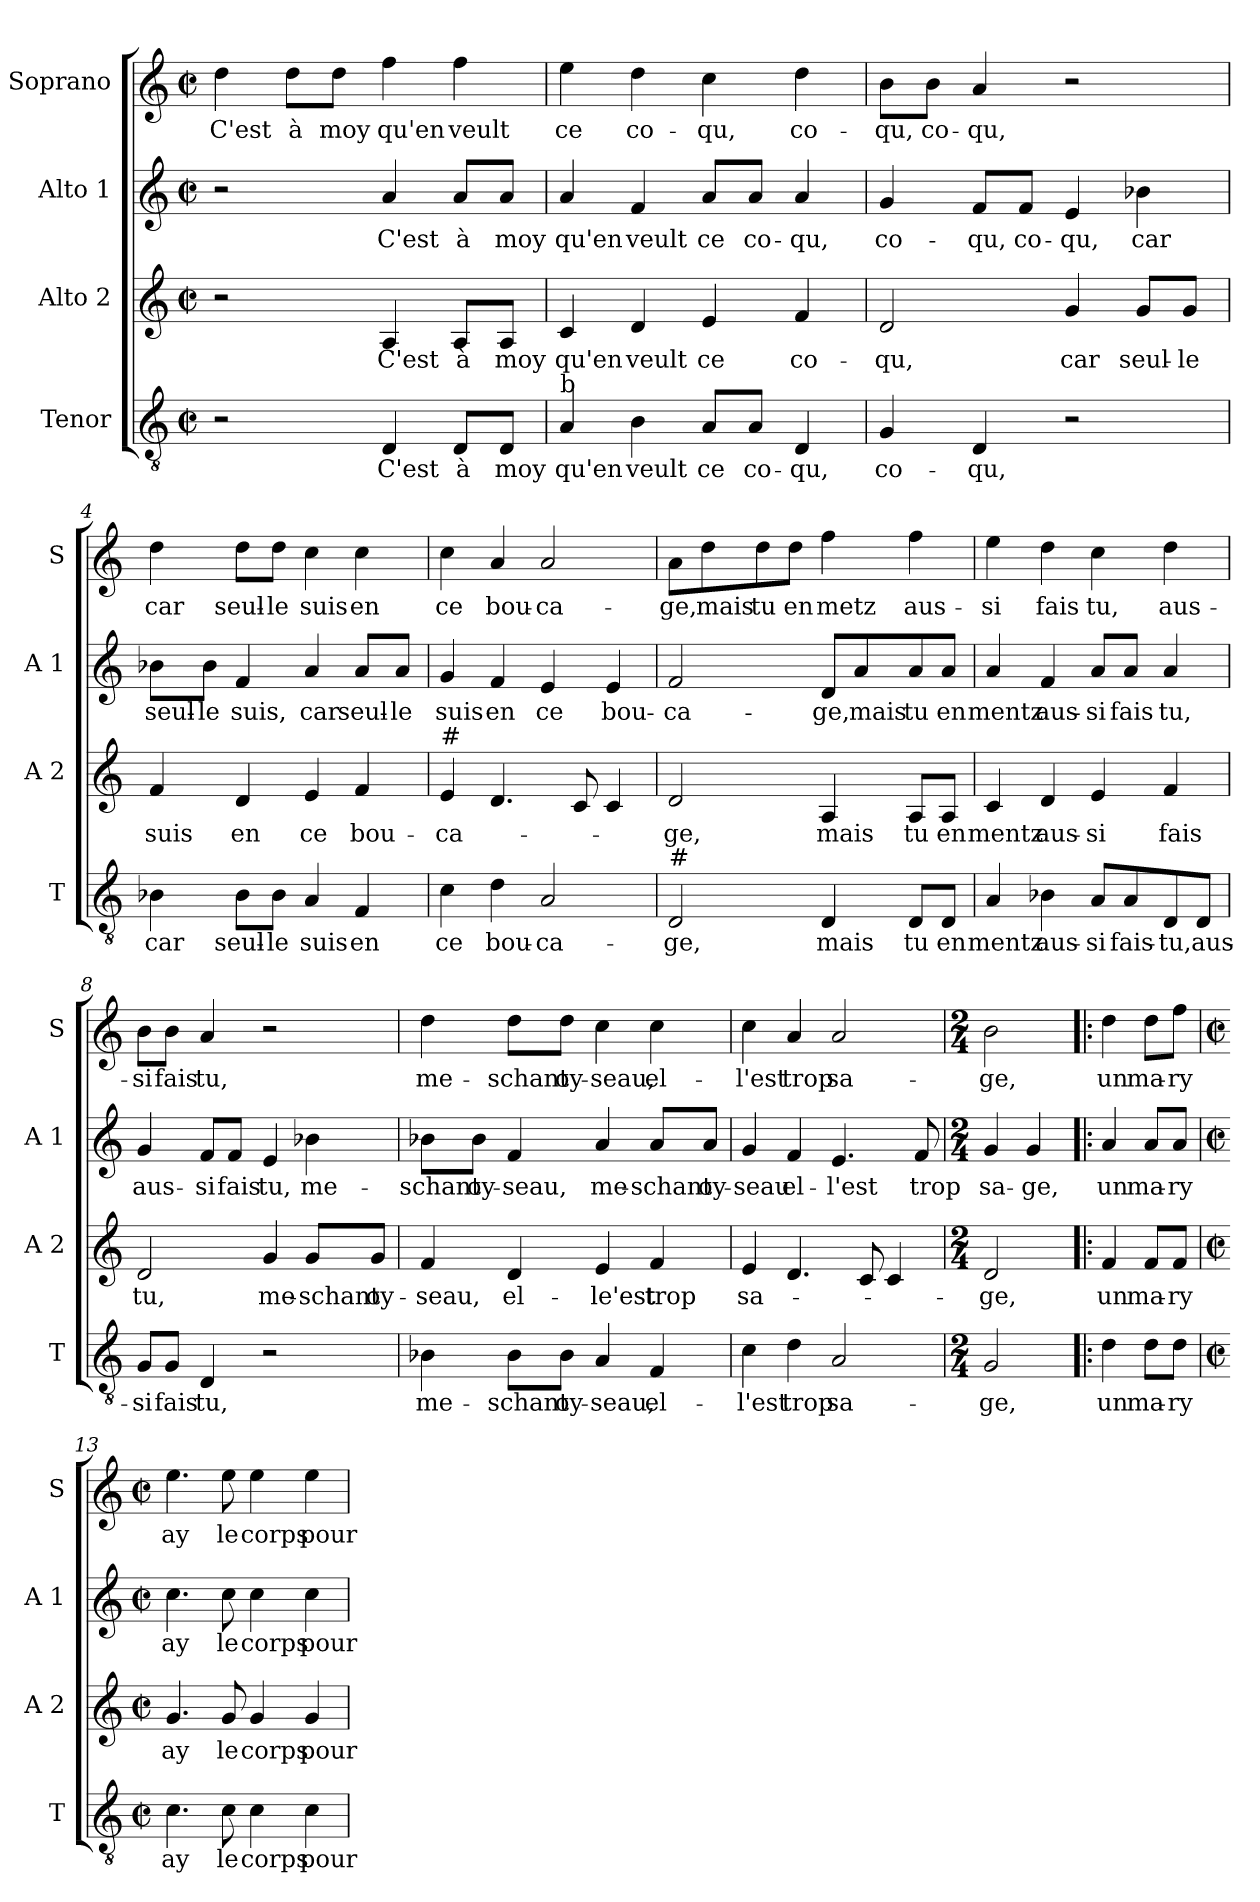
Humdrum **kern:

**kern	**text	**kern	**text	**kern	**text	**kern	**text
*part4	*part4	*part3	*part3	*part2	*part2	*part1	*part1
*staff4	*staff4	*staff3	*staff3	*staff2	*staff2	*staff1	*staff1
*I"Tenor	*	*I"Alto 2	*	*I"Alto 1	*	*I"Soprano	*
*I'T	*	*I'A 2	*	*I'A 1	*	*I'S	*
*clefGv2	*	*clefG2	*	*clefG2	*	*clefG2	*
*k[]	*	*k[]	*	*k[]	*	*k[]	*
*C:	*	*C:	*	*C:	*	*C:	*
*M2/2	*	*M2/2	*	*M2/2	*	*M2/2	*
*met(c|)	*	*met(c|)	*	*met(c|)	*	*met(c|)	*
=1	=1	=1	=1	=1	=1	=1	=1
!	!	!	!	!	!	!	!LO:LY:b
2r	.	2r	.	2r	.	4dd\	C'est
!	!	!	!	!	!	!	!LO:LY:b
.	.	.	.	.	.	8dd\L	à
!	!	!	!	!	!	!	!LO:LY:b
.	.	.	.	.	.	8dd\J	moy
!	!LO:LY:b	!	!LO:LY:b	!	!LO:LY:b	!	!LO:LY:b
4D/	C'est	4A/	C'est	4a/	C'est	4ff\	qu'en
!	!LO:LY:b	!	!LO:LY:b	!	!LO:LY:b	!	!LO:LY:b
8D/L	à	8A/L	à	8a/L	à	4ff\	veult
!	!LO:LY:b	!	!LO:LY:b	!	!LO:LY:b	!	!
8D/J	moy	8A/J	moy	8a/J	moy	.	.
=2	=2	=2	=2	=2	=2	=2	=2
!LO:TX:a:t=b	!	!	!	!	!	!	!
!	!LO:LY:b	!	!LO:LY:b	!	!LO:LY:b	!	!LO:LY:b
4A/	qu'en	4c/	qu'en	4a/	qu'en	4ee\	ce
!	!LO:LY:b	!	!LO:LY:b	!	!LO:LY:b	!	!LO:LY:b
4B\	veult	4d/	veult	4f/	veult	4dd\	co-
!	!LO:LY:b	!	!LO:LY:b	!	!LO:LY:b	!	!LO:LY:b
8A/L	ce	4e/	ce	8a/L	ce	4cc\	-qu,
!	!LO:LY:b	!	!	!	!LO:LY:b	!	!
8A/J	co-	.	.	8a/J	co-	.	.
!	!LO:LY:b	!	!LO:LY:b	!	!LO:LY:b	!	!LO:LY:b
4D/	-qu,	4f/	co-	4a/	-qu,	4dd\	co-
=3	=3	=3	=3	=3	=3	=3	=3
!	!LO:LY:b	!	!LO:LY:b	!	!LO:LY:b	!	!LO:LY:b
4G/	co-	2d/	-qu,	4g/	co-	8b\L	-qu,
!	!	!	!	!	!	!	!LO:LY:b
.	.	.	.	.	.	8b\J	co-
!	!LO:LY:b	!	!	!	!LO:LY:b	!	!LO:LY:b
4D/	-qu,	.	.	8f/L	-qu,	4a/	-qu,
!	!	!	!	!	!LO:LY:b	!	!
.	.	.	.	8f/J	co-	.	.
!	!	!	!LO:LY:b	!	!LO:LY:b	!	!
2r	.	4g/	car	4e/	-qu,	2r	.
!	!	!	!LO:LY:b	!	!LO:LY:b	!	!
.	.	8g/L	seul-	4b-X\	car	.	.
!	!	!	!LO:LY:b	!	!	!	!
.	.	8g/J	-le	.	.	.	.
=4	=4	=4	=4	=4	=4	=4	=4
!	!LO:LY:b	!	!LO:LY:b	!	!LO:LY:b	!	!LO:LY:b
4B-X\	car	4f/	suis	8b-X\L	seul-	4dd\	car
!	!	!	!	!	!LO:LY:b	!	!
.	.	.	.	8b-\J	-le	.	.
!	!LO:LY:b	!	!LO:LY:b	!	!LO:LY:b	!	!LO:LY:b
8B-\L	seul-	4d/	en	4f/	suis,	8dd\L	seul-
!	!LO:LY:b	!	!	!	!	!	!LO:LY:b
8B-\J	-le	.	.	.	.	8dd\J	-le
!	!LO:LY:b	!	!LO:LY:b	!	!LO:LY:b	!	!LO:LY:b
4A/	suis	4e/	ce	4a/	car	4cc\	suis
!	!LO:LY:b	!	!LO:LY:b	!	!LO:LY:b	!	!LO:LY:b
4F/	en	4f/	bou-	8a/L	seul-	4cc\	en
!	!	!	!	!	!LO:LY:b	!	!
.	.	.	.	8a/J	-le	.	.
!!LO:LB:g=z
=5	=5	=5	=5	=5	=5	=5	=5
!	!	!LO:TX:a:t=#	!	!	!	!	!
!	!LO:LY:b	!	!LO:LY:b	!	!LO:LY:b	!	!LO:LY:b
4c\	ce	4e/	-ca-	4g/	suis	4cc\	ce
!	!LO:LY:b	!	!	!	!LO:LY:b	!	!LO:LY:b
4d\	bou-	4.d/	.	4f/	en	4a/	bou-
!	!LO:LY:b	!	!	!	!LO:LY:b	!	!LO:LY:b
2A/	-ca-	.	.	4e/	ce	2a/	-ca-
.	.	8c/	.	.	.	.	.
!	!	!	!	!	!LO:LY:b	!	!
.	.	4c/	.	4e/	bou-	.	.
=6	=6	=6	=6	=6	=6	=6	=6
!LO:TX:a:t=#	!	!	!	!	!	!	!
!	!LO:LY:b	!	!LO:LY:b	!	!LO:LY:b	!	!LO:LY:b
2D/	-ge,	2d/	-ge,	2f/	-ca-	8a\L	-ge,
!	!	!	!	!	!	!	!LO:LY:b
.	.	.	.	.	.	8dd\	mais
!	!	!	!	!	!	!	!LO:LY:b
.	.	.	.	.	.	8dd\	tu
!	!	!	!	!	!	!	!LO:LY:b
.	.	.	.	.	.	8dd\J	en
!	!LO:LY:b	!	!LO:LY:b	!	!LO:LY:b	!	!LO:LY:b
4D/	mais	4A/	mais	8d/L	-ge,	4ff\	metz
!	!	!	!	!	!LO:LY:b	!	!
.	.	.	.	8a/	mais	.	.
!	!LO:LY:b	!	!LO:LY:b	!	!LO:LY:b	!	!LO:LY:b
8D/L	tu	8A/L	tu	8a/	tu	4ff\	aus-
!	!LO:LY:b	!	!LO:LY:b	!	!LO:LY:b	!	!
8D/J	en	8A/J	en	8a/J	en	.	.
=7	=7	=7	=7	=7	=7	=7	=7
!	!LO:LY:b	!	!LO:LY:b	!	!LO:LY:b	!	!LO:LY:b
4A/	mentz	4c/	mentz	4a/	mentz	4ee\	-si
!	!LO:LY:b	!	!LO:LY:b	!	!LO:LY:b	!	!LO:LY:b
4B-X\	aus-	4d/	aus-	4f/	aus-	4dd\	fais
!	!LO:LY:b	!	!LO:LY:b	!	!LO:LY:b	!	!LO:LY:b
8A/L	-si	4e/	-si	8a/L	-si	4cc\	tu,
!	!LO:LY:b	!	!	!	!LO:LY:b	!	!
8A/	fais-	.	.	8a/J	fais	.	.
!	!LO:LY:b	!	!LO:LY:b	!	!LO:LY:b	!	!LO:LY:b
8D/	-tu,	4f/	fais	4a/	tu,	4dd\	aus-
!	!LO:LY:b	!	!	!	!	!	!
8D/J	aus-	.	.	.	.	.	.
=8	=8	=8	=8	=8	=8	=8	=8
!	!LO:LY:b	!	!LO:LY:b	!	!LO:LY:b	!	!LO:LY:b
8G/L	-si	2d/	tu,	4g/	aus-	8b\L	-si
!	!LO:LY:b	!	!	!	!	!	!LO:LY:b
8G/J	fais	.	.	.	.	8b\J	fais
!	!LO:LY:b	!	!	!	!LO:LY:b	!	!LO:LY:b
4D/	tu,	.	.	8f/L	-si	4a/	tu,
!	!	!	!	!	!LO:LY:b	!	!
.	.	.	.	8f/J	fais	.	.
!	!	!	!LO:LY:b	!	!LO:LY:b	!	!
2r	.	4g/	me-	4e/	tu,	2r	.
!	!	!	!LO:LY:b	!	!LO:LY:b	!	!
.	.	8g/L	-schant	4b-X\	me-	.	.
!	!	!	!LO:LY:b	!	!	!	!
.	.	8g/J	oy-	.	.	.	.
!!LO:PB:g=z
=9	=9	=9	=9	=9	=9	=9	=9
!	!LO:LY:b	!	!LO:LY:b	!	!LO:LY:b	!	!LO:LY:b
4B-X\	me-	4f/	-seau,	8b-X\L	-schant	4dd\	me-
!	!	!	!	!	!LO:LY:b	!	!
.	.	.	.	8b-\J	oy-	.	.
!	!LO:LY:b	!	!LO:LY:b	!	!LO:LY:b	!	!LO:LY:b
8B-\L	-schant	4d/	el-	4f/	-seau,	8dd\L	-schant
!	!LO:LY:b	!	!	!	!	!	!LO:LY:b
8B-\J	oy-	.	.	.	.	8dd\J	oy-
!	!LO:LY:b	!	!LO:LY:b	!	!LO:LY:b	!	!LO:LY:b
4A/	-seau,	4e/	-le'est	4a/	me-	4cc\	-seau,
!	!LO:LY:b	!	!LO:LY:b	!	!LO:LY:b	!	!LO:LY:b
4F/	el-	4f/	trop	8a/L	-schant	4cc\	el-
!	!	!	!	!	!LO:LY:b	!	!
.	.	.	.	8a/J	oy-	.	.
=10	=10	=10	=10	=10	=10	=10	=10
!	!LO:LY:b	!	!LO:LY:b	!	!LO:LY:b	!	!LO:LY:b
4c\	-l'est	4e/	sa-	4g/	-seau	4cc\	-l'est
!	!LO:LY:b	!	!	!	!LO:LY:b	!	!LO:LY:b
4d\	trop	4.d/	.	4f/	el-	4a/	trop
!	!LO:LY:b	!	!	!	!LO:LY:b	!	!LO:LY:b
2A/	sa-	.	.	4.e/	-l'est	2a/	sa-
.	.	8c/	.	.	.	.	.
.	.	4c/	.	.	.	.	.
!	!	!	!	!	!LO:LY:b	!	!
.	.	.	.	8f/	trop	.	.
=11	=11	=11	=11	=11	=11	=11	=11
*M2/4	*	*M2/4	*	*M2/4	*	*M2/4	*
!	!LO:LY:b	!	!LO:LY:b	!	!LO:LY:b	!	!LO:LY:b
2G/	-ge,	2d/	-ge,	4g/	sa-	2b\	-ge,
!	!	!	!	!	!LO:LY:b	!	!
.	.	.	.	4g/	-ge,	.	.
=12!|:	=12!|:	=12!|:	=12!|:	=12!|:	=12!|:	=12!|:	=12!|:
!	!LO:LY:b	!	!LO:LY:b	!	!LO:LY:b	!	!LO:LY:b
4d\	un	4f/	un	4a/	un	4dd\	un
!	!LO:LY:b	!	!LO:LY:b	!	!LO:LY:b	!	!LO:LY:b
8d\L	ma-	8f/L	ma-	8a/L	ma-	8dd\L	ma-
!	!LO:LY:b	!	!LO:LY:b	!	!LO:LY:b	!	!LO:LY:b
8d\J	-ry	8f/J	-ry	8a/J	-ry	8ff\J	-ry
!!LO:LB:g=z
=13	=13	=13	=13	=13	=13	=13	=13
*M2/2	*	*M2/2	*	*M2/2	*	*M2/2	*
*met(c|)	*	*met(c|)	*	*met(c|)	*	*met(c|)	*
!	!LO:LY:b	!	!LO:LY:b	!	!LO:LY:b	!	!LO:LY:b
4.c\	ay	4.g/	ay	4.cc\	ay	4.ee\	ay
!	!LO:LY:b	!	!LO:LY:b	!	!LO:LY:b	!	!LO:LY:b
8c\	le	8g/	le	8cc\	le	8ee\	le
!	!LO:LY:b	!	!LO:LY:b	!	!LO:LY:b	!	!LO:LY:b
4c\	corps	4g/	corps	4cc\	corps	4ee\	corps
!	!LO:LY:b	!	!LO:LY:b	!	!LO:LY:b	!	!LO:LY:b
4c\	pour	4g/	pour	4cc\	pour	4ee\	pour
=	=	=	=	=	=	=	=
*-	*-	*-	*-	*-	*-	*-	*-
